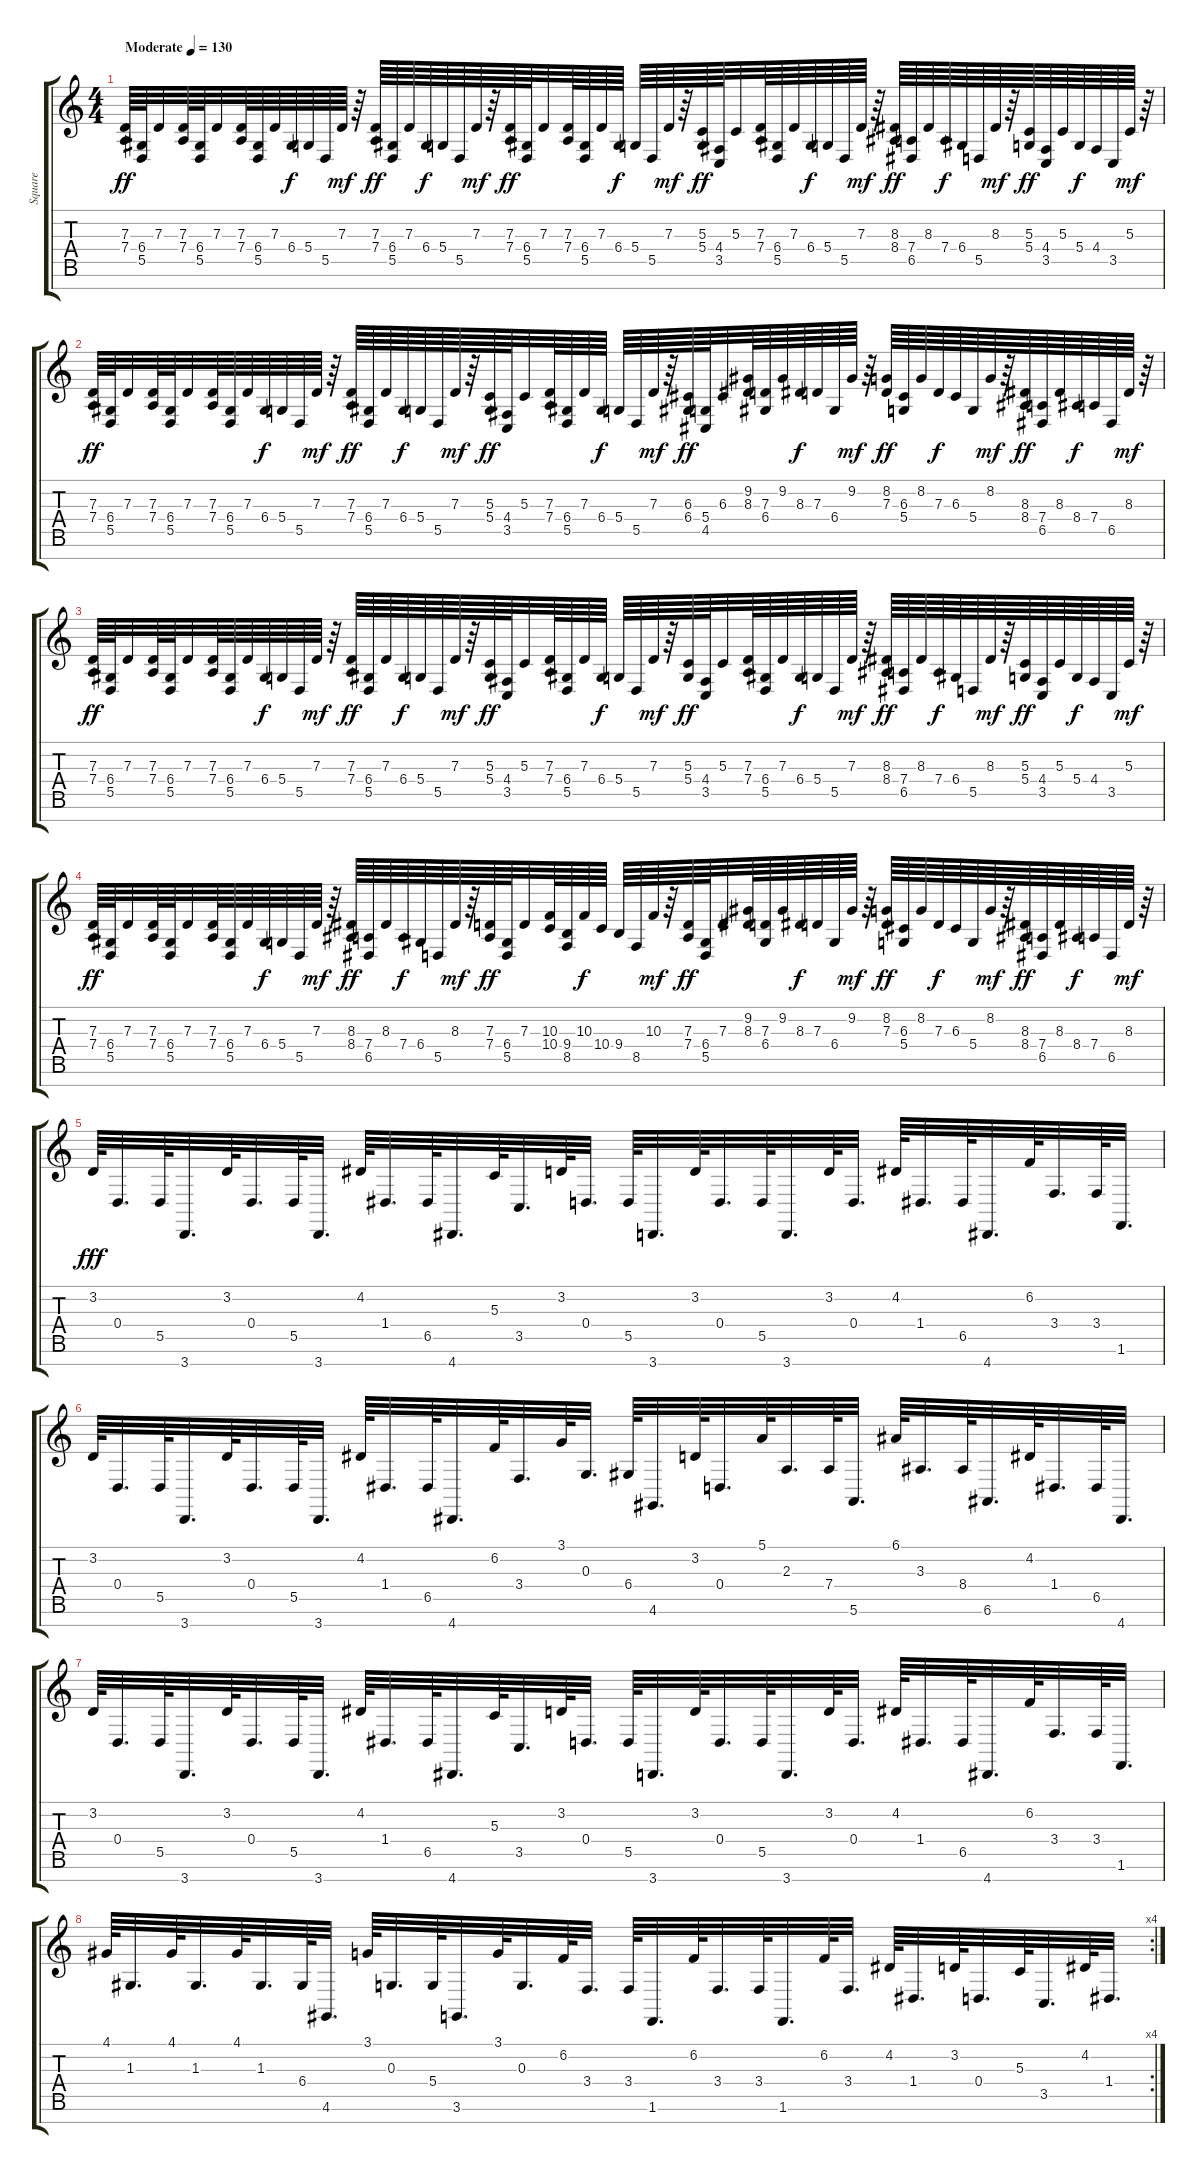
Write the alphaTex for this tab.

\track ("Square" "Square") {instrument lead1square}
\staff {score tabs}
\tuning (E4 B3 G3 D3 A2 E2 B1) {hide}
\ts (4 4)
\tempo (130 "Moderate")
\clef g2
\ks c
(7.3 7.4).64{dy ff instrument lead1square} (6.4 5.5).64 7.3.32 (7.3 7.4).64 (6.4 5.5).64 7.3.32 (7.3 7.4).64 (6.4 5.5).64 7.3.64 6.4.64{dy f} 5.4.64 5.5.64 7.3.64{dy mf} r.64 (7.3 7.4).64{dy ff} (6.4 5.5).64 7.3.64 6.4.64{dy f} 5.4.64 5.5.64 7.3.64{dy mf} r.64 (7.3 7.4).64{dy ff} (6.4 5.5).64 7.3.32 (7.3 7.4).64 (6.4 5.5).64 7.3.64 6.4.64{dy f} 5.4.64 5.5.64 7.3.64{dy mf} r.64 (5.3 5.4).64{dy ff} (4.4 3.5).64 5.3.32 (7.3 7.4).64 (6.4 5.5).64 7.3.64 6.4.64{dy f} 5.4.64 5.5.64 7.3.64{dy mf} r.64 (8.3 8.4).64{dy ff} (7.4 6.5).64 8.3.64 7.4.64{dy f} 6.4.64 5.5.64 8.3.64{dy mf} r.64 (5.3 5.4).64{dy ff} (4.4 3.5).64 5.3.64 5.4.64{dy f} 4.4.64 3.5.64 5.3.64{dy mf} r.64 |
(7.3 7.4).64{dy ff} (6.4 5.5).64 7.3.32 (7.3 7.4).64 (6.4 5.5).64 7.3.32 (7.3 7.4).64 (6.4 5.5).64 7.3.64 6.4.64{dy f} 5.4.64 5.5.64 7.3.64{dy mf} r.64 (7.3 7.4).64{dy ff} (6.4 5.5).64 7.3.64 6.4.64{dy f} 5.4.64 5.5.64 7.3.64{dy mf} r.64 (5.3 5.4).64{dy ff} (4.4 3.5).64 5.3.32 (7.3 7.4).64 (6.4 5.5).64 7.3.64 6.4.64{dy f} 5.4.64 5.5.64 7.3.64{dy mf} r.64 (6.3 6.4).64{dy ff} (5.4 4.5).64 6.3.32 (9.2 8.3).64 (7.3 6.4).64 9.2.64 8.3.64{dy f} 7.3.64 6.4.64 9.2.64{dy mf} r.64 (8.2 7.3).64{dy ff} (6.3 5.4).64 8.2.64 7.3.64{dy f} 6.3.64 5.4.64 8.2.64{dy mf} r.64 (8.3 8.4).64{dy ff} (7.4 6.5).64 8.3.64 8.4.64{dy f} 7.4.64 6.5.64 8.3.64{dy mf} r.64 |
(7.3 7.4).64{dy ff} (6.4 5.5).64 7.3.32 (7.3 7.4).64 (6.4 5.5).64 7.3.32 (7.3 7.4).64 (6.4 5.5).64 7.3.64 6.4.64{dy f} 5.4.64 5.5.64 7.3.64{dy mf} r.64 (7.3 7.4).64{dy ff} (6.4 5.5).64 7.3.64 6.4.64{dy f} 5.4.64 5.5.64 7.3.64{dy mf} r.64 (5.3 5.4).64{dy ff} (4.4 3.5).64 5.3.32 (7.3 7.4).64 (6.4 5.5).64 7.3.64 6.4.64{dy f} 5.4.64 5.5.64 7.3.64{dy mf} r.64 (5.3 5.4).64{dy ff} (4.4 3.5).64 5.3.32 (7.3 7.4).64 (6.4 5.5).64 7.3.64 6.4.64{dy f} 5.4.64 5.5.64 7.3.64{dy mf} r.64 (8.3 8.4).64{dy ff} (7.4 6.5).64 8.3.64 7.4.64{dy f} 6.4.64 5.5.64 8.3.64{dy mf} r.64 (5.3 5.4).64{dy ff} (4.4 3.5).64 5.3.64 5.4.64{dy f} 4.4.64 3.5.64 5.3.64{dy mf} r.64 |
(7.3 7.4).64{dy ff} (6.4 5.5).64 7.3.32 (7.3 7.4).64 (6.4 5.5).64 7.3.32 (7.3 7.4).64 (6.4 5.5).64 7.3.64 6.4.64{dy f} 5.4.64 5.5.64 7.3.64{dy mf} r.64 (8.3 8.4).64{dy ff} (7.4 6.5).64 8.3.64 7.4.64{dy f} 6.4.64 5.5.64 8.3.64{dy mf} r.64 (7.3 7.4).64{dy ff} (6.4 5.5).64 7.3.32 (10.3 10.4).64 (9.4 8.5).64 10.3.64{dy f} 10.4.64 9.4.64 8.5.64 10.3.64{dy mf} r.64 (7.3 7.4).64{dy ff} (6.4 5.5).64 7.3.32 (9.2 8.3).64 (7.3 6.4).64 9.2.64 8.3.64{dy f} 7.3.64 6.4.64 9.2.64{dy mf} r.64 (8.2 7.3).64{dy ff} (6.3 5.4).64 8.2.64 7.3.64{dy f} 6.3.64 5.4.64 8.2.64{dy mf} r.64 (8.3 8.4).64{dy ff} (7.4 6.5).64 8.3.64 8.4.64{dy f} 7.4.64 6.5.64 8.3.64{dy mf} r.64 |
3.2.64{dy fff} 0.4.32{d} 5.5.64 3.7.32{d} 3.2.64 0.4.32{d} 5.5.64 3.7.32{d} 4.2.64 1.4.32{d} 6.5.64 4.7.32{d} 5.3.64 3.5.32{d} 3.2.64 0.4.32{d} 5.5.64 3.7.32{d} 3.2.64 0.4.32{d} 5.5.64 3.7.32{d} 3.2.64 0.4.32{d} 4.2.64 1.4.32{d} 6.5.64 4.7.32{d} 6.2.64 3.4.32{d} 3.4.64 1.6.32{d} |
3.2.64 0.4.32{d} 5.5.64 3.7.32{d} 3.2.64 0.4.32{d} 5.5.64 3.7.32{d} 4.2.64 1.4.32{d} 6.5.64 4.7.32{d} 6.2.64 3.4.32{d} 3.1.64 0.3.32{d} 6.4.64 4.6.32{d} 3.2.64 0.4.32{d} 5.1.64 2.3.32{d} 7.4.64 5.6.32{d} 6.1.64 3.3.32{d} 8.4.64 6.6.32{d} 4.2.64 1.4.32{d} 6.5.64 4.7.32{d} |
3.2.64 0.4.32{d} 5.5.64 3.7.32{d} 3.2.64 0.4.32{d} 5.5.64 3.7.32{d} 4.2.64 1.4.32{d} 6.5.64 4.7.32{d} 5.3.64 3.5.32{d} 3.2.64 0.4.32{d} 5.5.64 3.7.32{d} 3.2.64 0.4.32{d} 5.5.64 3.7.32{d} 3.2.64 0.4.32{d} 4.2.64 1.4.32{d} 6.5.64 4.7.32{d} 6.2.64 3.4.32{d} 3.4.64 1.6.32{d} |
\rc 4
4.1.64 1.3.32{d} 4.1.64 1.3.32{d} 4.1.64 1.3.32{d} 6.4.64 4.6.32{d} 3.1.64 0.3.32{d} 5.4.64 3.6.32{d} 3.1.64 0.3.32{d} 6.2.64 3.4.32{d} 3.4.64 1.6.32{d} 6.2.64 3.4.32{d} 3.4.64 1.6.32{d} 6.2.64 3.4.32{d} 4.2.64 1.4.32{d} 3.2.64 0.4.32{d} 5.3.64 3.5.32{d} 4.2.64 1.4.32{d}
